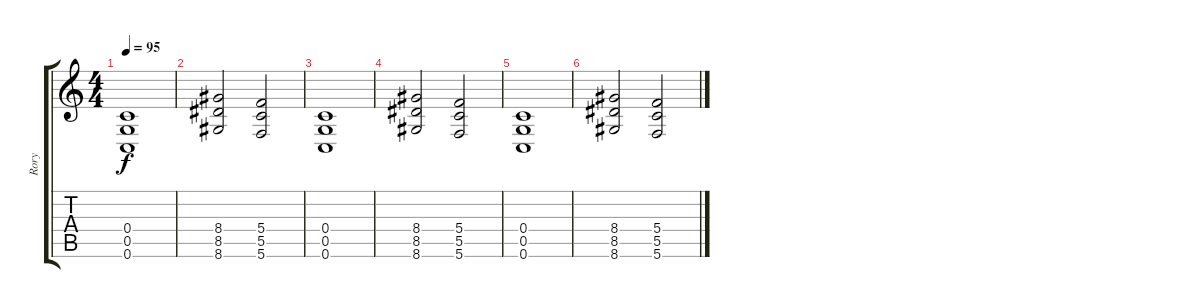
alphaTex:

\track ("Rory" "Rory") {instrument distortionguitar}
\staff {score tabs}
\tuning (D4 A3 F3 C3 G2 C2) {hide}
\ts (4 4)
\tempo 95
\clef g2
\ks c
(0.4 0.5 0.6).1{dy f} |
(8.4 8.5 8.6).2 (5.4 5.5 5.6).2 |
(0.4 0.5 0.6).1 |
(8.4 8.5 8.6).2 (5.4 5.5 5.6).2 |
(0.4 0.5 0.6).1 |
(8.4 8.5 8.6).2 (5.4 5.5 5.6).2
